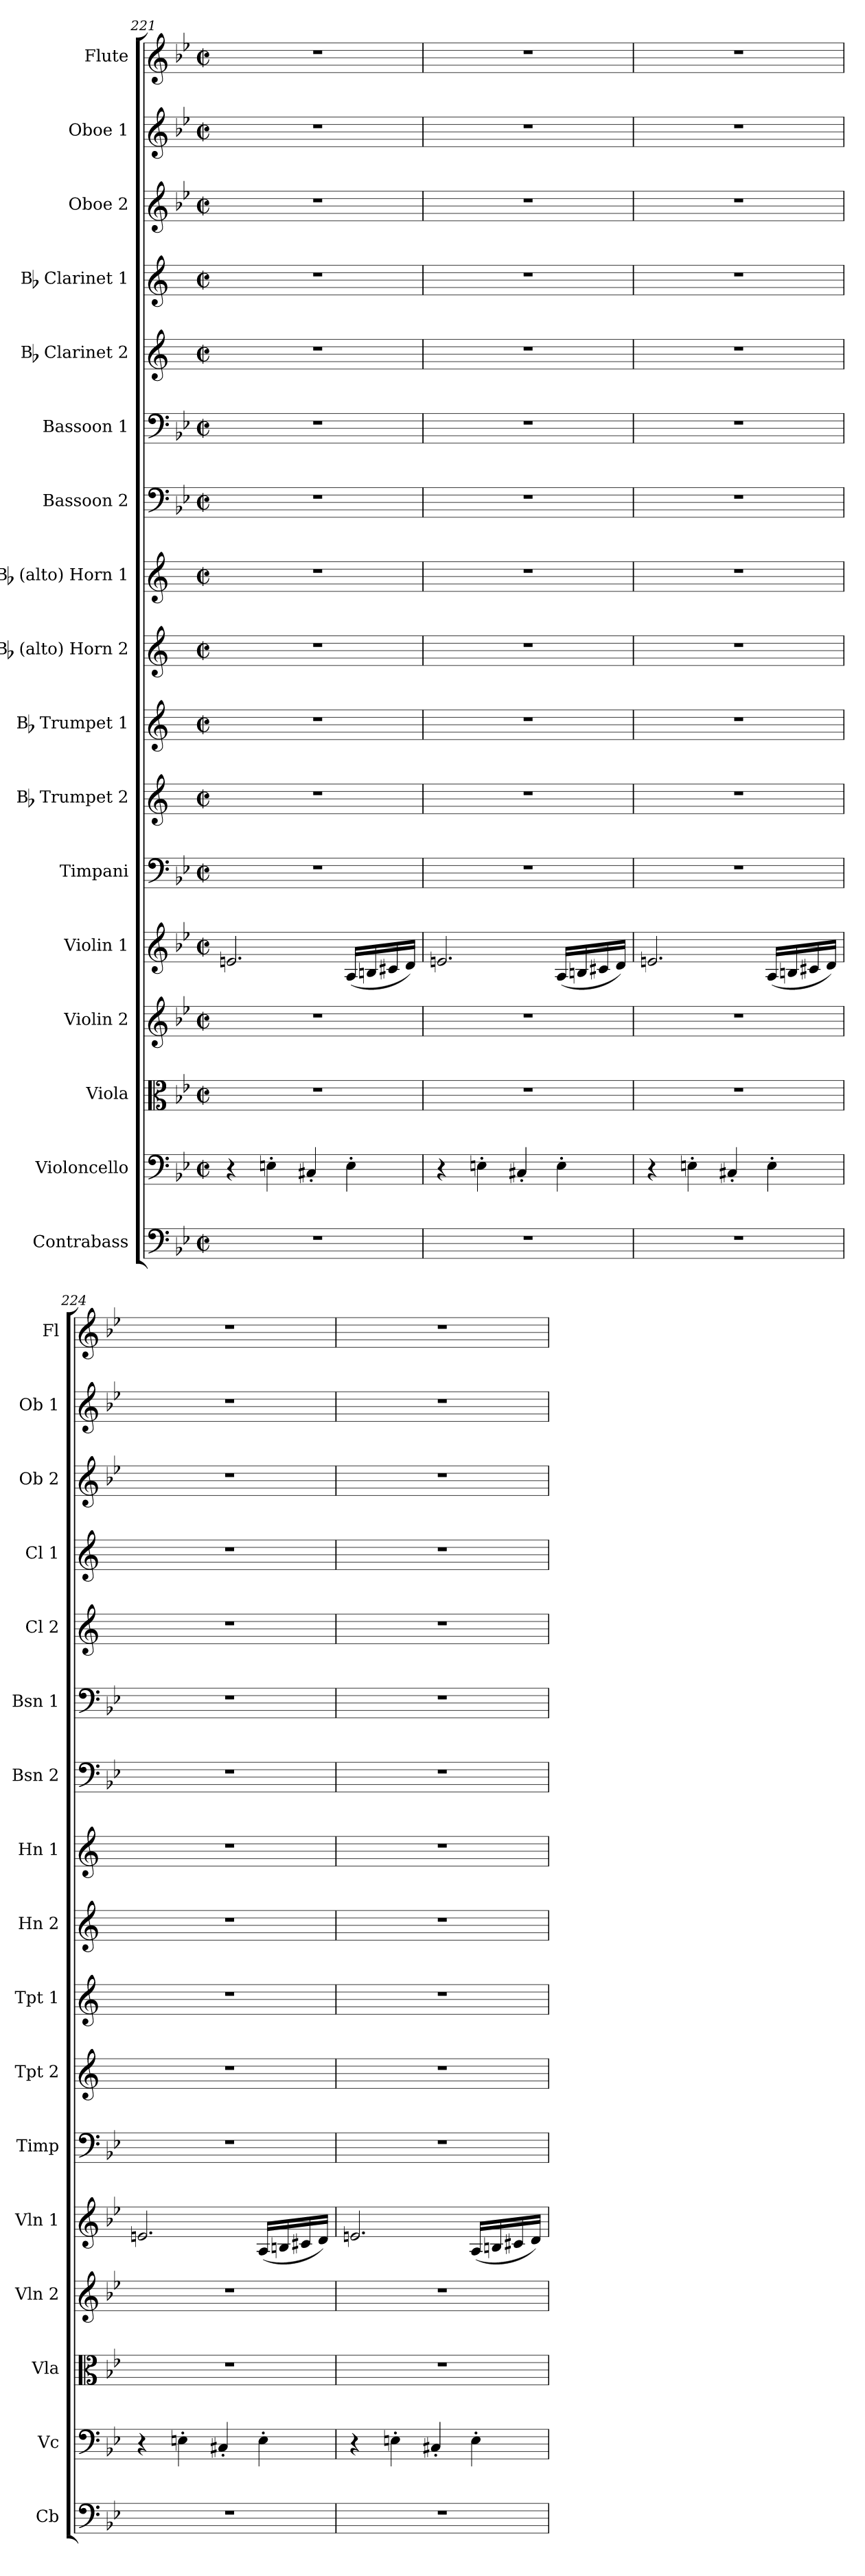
**kern	**kern	**kern	**kern	**kern	**kern	**kern	**kern	**kern	**kern	**kern	**kern	**kern	**kern	**kern	**kern	**kern
*part17	*part16	*part15	*part14	*part13	*part12	*part11	*part10	*part9	*part8	*part7	*part6	*part5	*part4	*part3	*part2	*part1
*staff17	*staff16	*staff15	*staff14	*staff13	*staff12	*staff11	*staff10	*staff9	*staff8	*staff7	*staff6	*staff5	*staff4	*staff3	*staff2	*staff1
*I"Contrabass	*I"Violoncello	*I"Viola	*I"Violin 2	*I"Violin 1	*I"Timpani	*I"Bb Trumpet 2	*I"Bb Trumpet 1	*I"Bb (alto) Horn 2	*I"Bb (alto) Horn 1	*I"Bassoon 2	*I"Bassoon 1	*I"Bb Clarinet 2	*I"Bb Clarinet 1	*I"Oboe 2	*I"Oboe 1	*I"Flute
*I'Cb	*I'Vc	*I'Vla	*I'Vln 2	*I'Vln 1	*I'Timp	*I'Tpt 2	*I'Tpt 1	*I'Hn 2	*I'Hn 1	*I'Bsn 2	*I'Bsn 1	*I'Cl 2	*I'Cl 1	*I'Ob 2	*I'Ob 1	*I'Fl
*clefF4	*clefF4	*clefC3	*clefG2	*clefG2	*clefF4	*clefG2	*clefG2	*clefG2	*clefG2	*clefF4	*clefF4	*clefG2	*clefG2	*clefG2	*clefG2	*clefG2
*ITrd7c12	*	*	*	*	*	*ITrd1c2	*ITrd1c2	*ITrd1c2	*ITrd1c2	*	*	*ITrd1c2	*ITrd1c2	*	*	*
*k[b-e-]	*k[b-e-]	*k[b-e-]	*k[b-e-]	*k[b-e-]	*k[b-e-]	*k[b-e-]	*k[b-e-]	*k[b-e-]	*k[b-e-]	*k[b-e-]	*k[b-e-]	*k[b-e-]	*k[b-e-]	*k[b-e-]	*k[b-e-]	*k[b-e-]
*M2/2	*M2/2	*M2/2	*M2/2	*M2/2	*M2/2	*M2/2	*M2/2	*M2/2	*M2/2	*M2/2	*M2/2	*M2/2	*M2/2	*M2/2	*M2/2	*M2/2
*met(c|)	*met(c|)	*met(c|)	*met(c|)	*met(c|)	*met(c|)	*met(c|)	*met(c|)	*met(c|)	*met(c|)	*met(c|)	*met(c|)	*met(c|)	*met(c|)	*met(c|)	*met(c|)	*met(c|)
=221	=221	=221	=221	=221	=221	=221	=221	=221	=221	=221	=221	=221	=221	=221	=221	=221
1r	4r	1r	1r	2.en/	1r	1r	1r	1r	1r	1r	1r	1r	1r	1r	1r	1r
.	4En'\	.	.	.	.	.	.	.	.	.	.	.	.	.	.	.
.	4C#X'/	.	.	.	.	.	.	.	.	.	.	.	.	.	.	.
.	4E'\	.	.	(16A/LL	.	.	.	.	.	.	.	.	.	.	.	.
.	.	.	.	16Bn/	.	.	.	.	.	.	.	.	.	.	.	.
.	.	.	.	16c#X/	.	.	.	.	.	.	.	.	.	.	.	.
.	.	.	.	16d/JJ)	.	.	.	.	.	.	.	.	.	.	.	.
!!LO:PB:g=z
=222	=222	=222	=222	=222	=222	=222	=222	=222	=222	=222	=222	=222	=222	=222	=222	=222
1r	4r	1r	1r	2.en/	1r	1r	1r	1r	1r	1r	1r	1r	1r	1r	1r	1r
.	4En'\	.	.	.	.	.	.	.	.	.	.	.	.	.	.	.
.	4C#X'/	.	.	.	.	.	.	.	.	.	.	.	.	.	.	.
.	4E'\	.	.	(16A/LL	.	.	.	.	.	.	.	.	.	.	.	.
.	.	.	.	16Bn/	.	.	.	.	.	.	.	.	.	.	.	.
.	.	.	.	16c#X/	.	.	.	.	.	.	.	.	.	.	.	.
.	.	.	.	16d/JJ)	.	.	.	.	.	.	.	.	.	.	.	.
=223	=223	=223	=223	=223	=223	=223	=223	=223	=223	=223	=223	=223	=223	=223	=223	=223
1r	4r	1r	1r	2.en/	1r	1r	1r	1r	1r	1r	1r	1r	1r	1r	1r	1r
.	4En'\	.	.	.	.	.	.	.	.	.	.	.	.	.	.	.
.	4C#X'/	.	.	.	.	.	.	.	.	.	.	.	.	.	.	.
.	4E'\	.	.	(16A/LL	.	.	.	.	.	.	.	.	.	.	.	.
.	.	.	.	16Bn/	.	.	.	.	.	.	.	.	.	.	.	.
.	.	.	.	16c#X/	.	.	.	.	.	.	.	.	.	.	.	.
.	.	.	.	16d/JJ)	.	.	.	.	.	.	.	.	.	.	.	.
=224	=224	=224	=224	=224	=224	=224	=224	=224	=224	=224	=224	=224	=224	=224	=224	=224
1r	4r	1r	1r	2.en/	1r	1r	1r	1r	1r	1r	1r	1r	1r	1r	1r	1r
.	4En'\	.	.	.	.	.	.	.	.	.	.	.	.	.	.	.
.	4C#X'/	.	.	.	.	.	.	.	.	.	.	.	.	.	.	.
.	4E'\	.	.	(16A/LL	.	.	.	.	.	.	.	.	.	.	.	.
.	.	.	.	16Bn/	.	.	.	.	.	.	.	.	.	.	.	.
.	.	.	.	16c#X/	.	.	.	.	.	.	.	.	.	.	.	.
.	.	.	.	16d/JJ)	.	.	.	.	.	.	.	.	.	.	.	.
=225	=225	=225	=225	=225	=225	=225	=225	=225	=225	=225	=225	=225	=225	=225	=225	=225
1r	4r	1r	1r	2.en/	1r	1r	1r	1r	1r	1r	1r	1r	1r	1r	1r	1r
.	4En'\	.	.	.	.	.	.	.	.	.	.	.	.	.	.	.
.	4C#X'/	.	.	.	.	.	.	.	.	.	.	.	.	.	.	.
.	4E'\	.	.	(16A/LL	.	.	.	.	.	.	.	.	.	.	.	.
.	.	.	.	16Bn/	.	.	.	.	.	.	.	.	.	.	.	.
.	.	.	.	16c#X/	.	.	.	.	.	.	.	.	.	.	.	.
.	.	.	.	16d/JJ)	.	.	.	.	.	.	.	.	.	.	.	.
=	=	=	=	=	=	=	=	=	=	=	=	=	=	=	=	=
*-	*-	*-	*-	*-	*-	*-	*-	*-	*-	*-	*-	*-	*-	*-	*-	*-
